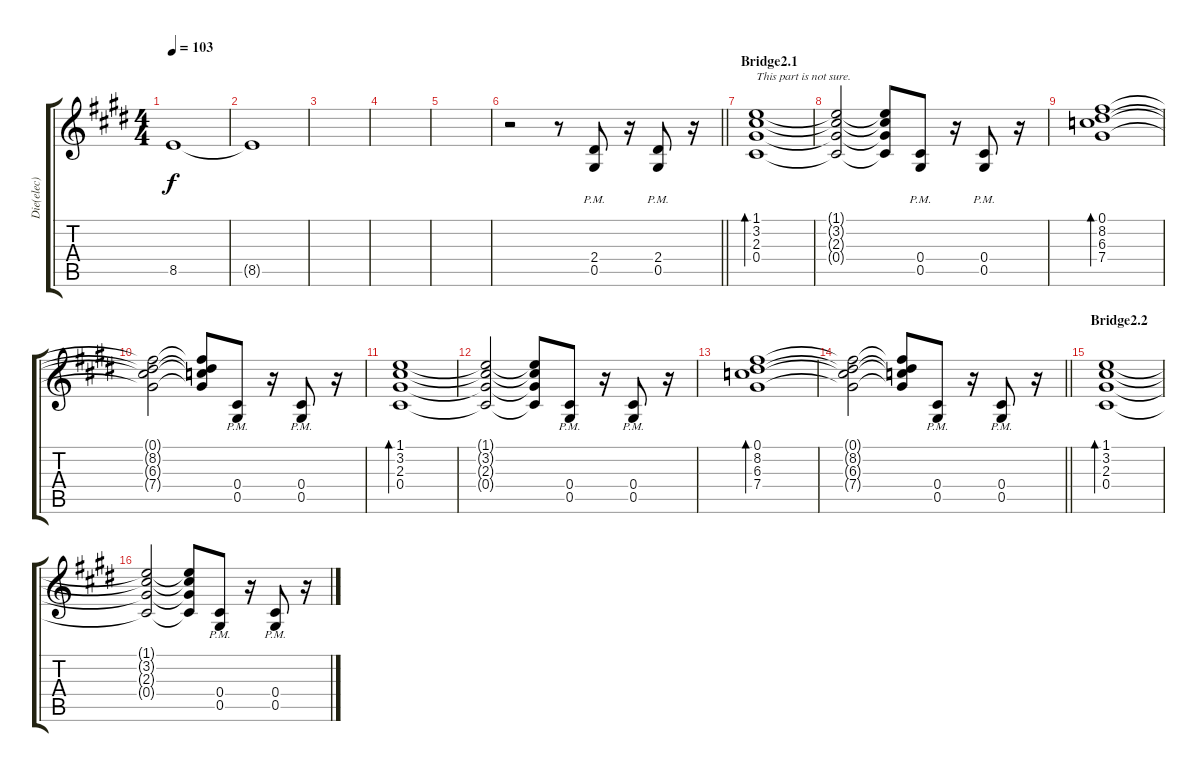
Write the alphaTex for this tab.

\track ("Die(elec)" "Die(elec)") {instrument distortionguitar}
\staff {score tabs}
\tuning (Eb4 Bb3 Gb3 Db3 Ab2 Db2) {hide}
\ts (4 4)
\tempo 103
\clef g2
\ks c#minor
8.5{t}.1{dy f} |
8.5{t}.1 |
|
|
|
\barLineRight lightlight
r.2 r.8 (2.4{pm} 0.5{pm}).8 r.16 (2.4{pm} 0.5{pm}).8 r.16 |
\section ("" "Bridge2.1")
(1.1 3.2 2.3 0.4).1{bd 120 txt "This part is not sure."} |
(1.1{t} 3.2{t} 2.3{t} 0.4{t}).2 (1.1{t} 3.2{t} 2.3{t} 0.4{t}).8 (0.4{pm} 0.5{pm}).8 r.16 (0.4{pm} 0.5{pm}).8 r.16 |
(0.1 8.2 6.3 7.4).1{bd 120} |
(0.1{t} 8.2{t} 6.3{t} 7.4{t}).2 (0.1{t} 8.2{t} 6.3{t} 7.4{t}).8 (0.4{pm} 0.5{pm}).8 r.16 (0.4{pm} 0.5{pm}).8 r.16 |
(1.1 3.2 2.3 0.4).1{bd 120} |
(1.1{t} 3.2{t} 2.3{t} 0.4{t}).2 (1.1{t} 3.2{t} 2.3{t} 0.4{t}).8 (0.4{pm} 0.5{pm}).8 r.16 (0.4{pm} 0.5{pm}).8 r.16 |
(0.1 8.2 6.3 7.4).1{bd 120} |
\barLineRight lightlight
(0.1{t} 8.2{t} 6.3{t} 7.4{t}).2 (0.1{t} 8.2{t} 6.3{t} 7.4{t}).8 (0.4{pm} 0.5{pm}).8 r.16 (0.4{pm} 0.5{pm}).8 r.16 |
\section ("" "Bridge2.2")
(1.1 3.2 2.3 0.4).1{bd 120} |
(1.1{t} 3.2{t} 2.3{t} 0.4{t}).2 (1.1{t} 3.2{t} 2.3{t} 0.4{t}).8 (0.4{pm} 0.5{pm}).8 r.16 (0.4{pm} 0.5{pm}).8 r.16
